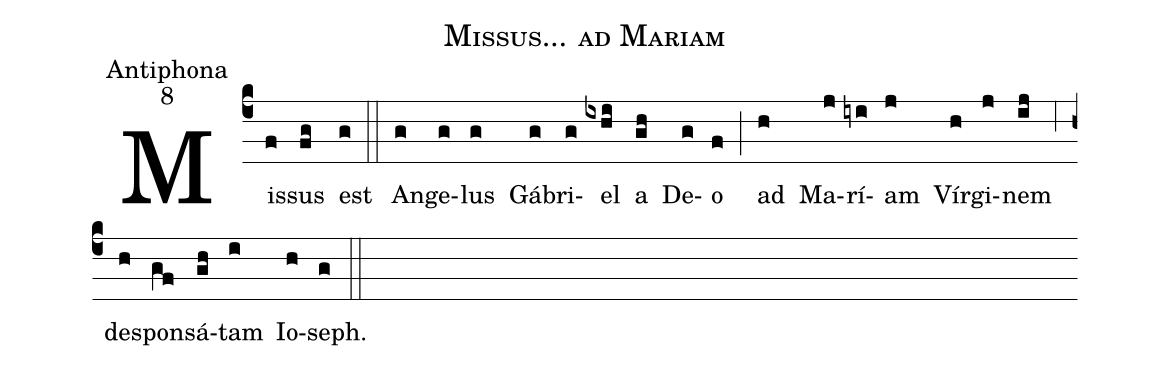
name:Missus... ad Mariam;
office-part:Antiphona;
mode:8;
%%
(c4) Mis(f)sus(fg) est(g) (::)
An(g)ge(g)lus(g) Gá(g)bri(g)el(ixhi) a(gh) De(g)o(f) (;) ad(h) Ma(j)rí(iyi)am(j) Vír(h)gi(j)nem(ij) (,6) de(h)spon(gf)sá(gh)tam(i) Io(h)seph.(g) (::)
